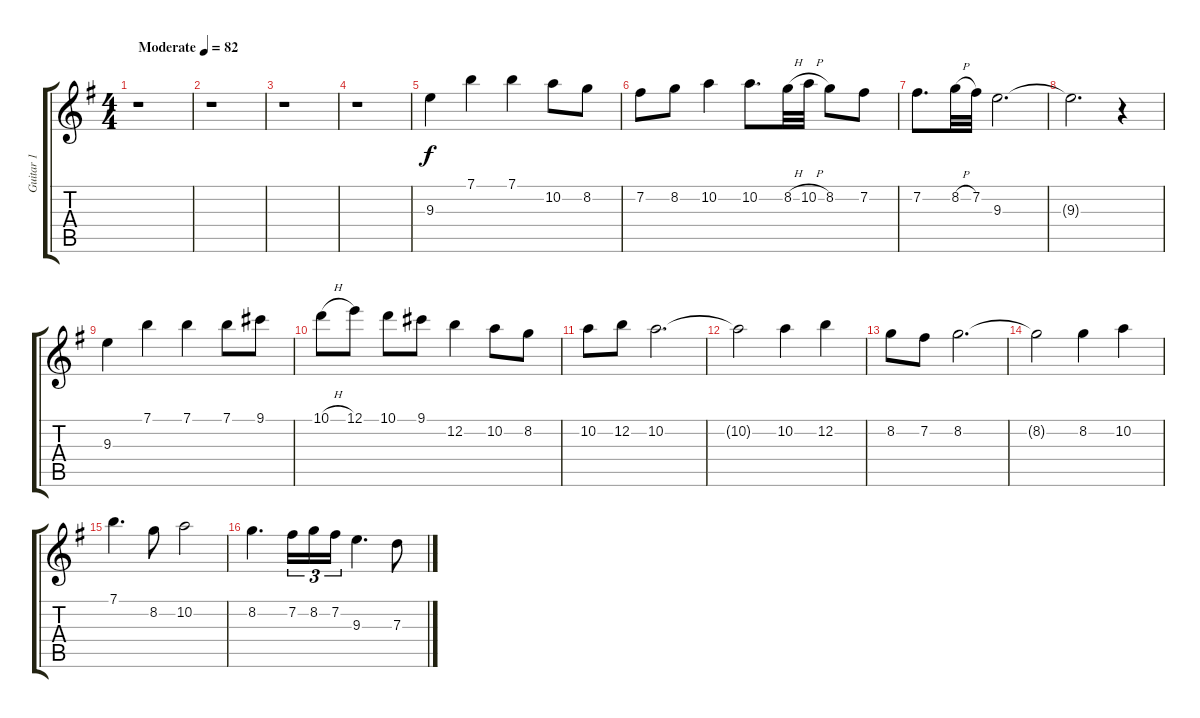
\track ("Guitar 1" "Guitar 1") {instrument acousticguitarnylon}
\staff {score tabs}
\tuning (E4 B3 G3 D3 A2 E2) {hide}
\ts (4 4)
\tempo (82 "Moderate")
\clef g2
\ks eminor
r.1{dy f instrument acousticguitarnylon} |
r.1 |
r.1 |
r.1 |
9.3.4 7.1.4 7.1.4 10.2.8 8.2.8 |
7.2.8 8.2.8 10.2.4 10.2.8{d} 8.2{h}.32 10.2{h}.32 8.2.8 7.2.8 |
7.2.8{d} 8.2{h}.32 7.2.32 9.3.2{d} |
9.3{t}.2{d} r.4 |
9.3.4 7.1.4 7.1.4 7.1.8 9.1.8 |
10.1{h}.8 12.1.8 10.1.8 9.1.8 12.2.4 10.2.8 8.2.8 |
10.2.8 12.2.8 10.2.2{d} |
10.2{t}.2 10.2.4 12.2.4 |
8.2.8 7.2.8 8.2.2{d} |
8.2{t}.2 8.2.4 10.2.4 |
7.1.4{d} 8.2.8 10.2.2 |
8.2.4{d} 7.2.16{tu (3 2)} 8.2.16{tu (3 2)} 7.2.16{tu (3 2)} 9.3.4{d} 7.3.8
